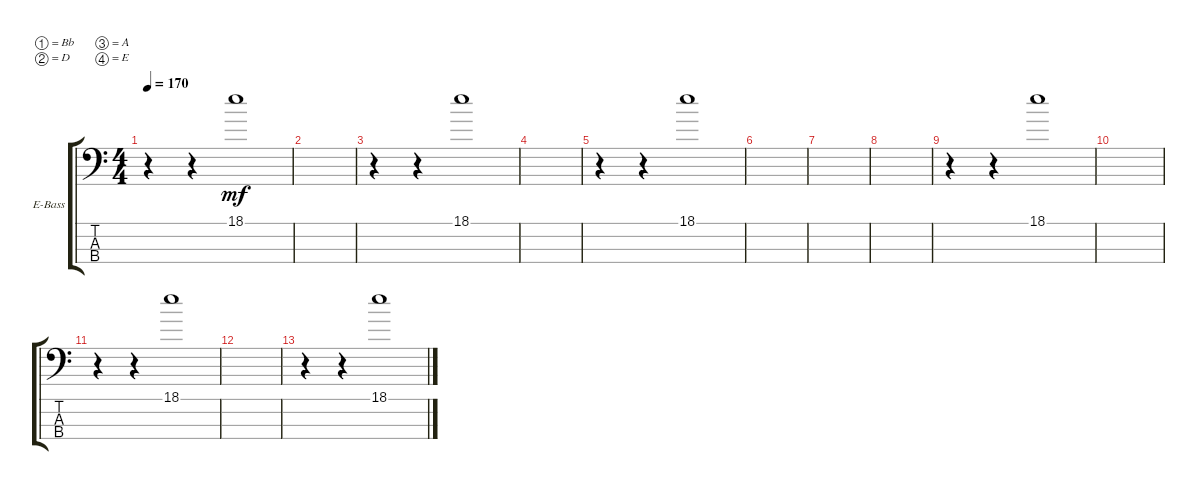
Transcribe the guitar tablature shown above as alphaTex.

\defaultSystemsLayout 4
\bracketExtendMode groupsimilarinstruments
\firstSystemTrackNameOrientation horizontal
\otherSystemsTrackNameOrientation horizontal
\track ("Electric Bass" "E-Bass") {instrument electricbassfinger}
\staff {score tabs}
\tuning (Bb2 D2 A1 E1)
\ts (4 4)
\tempo 170
\clef f4
\scale
0.333333
\ks c
r.4{dy mf} r.4 18.1.1 |
|
r.4 r.4 18.1.1 |
|
r.4 r.4 18.1.1 |
|
|
|
r.4 r.4 18.1.1 |
|
r.4 r.4 18.1.1 |
|
r.4 r.4 18.1.1
